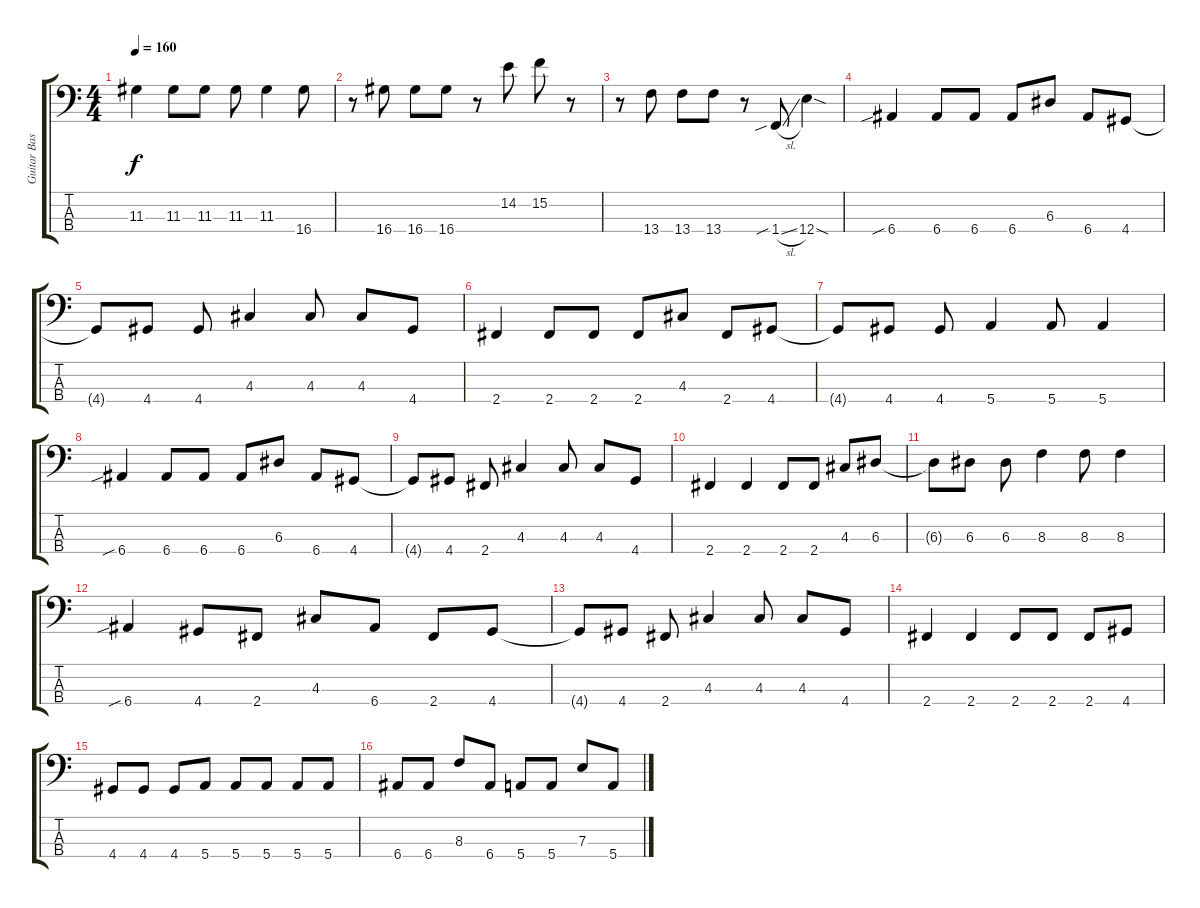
\track ("Guitar Bass" "Guitar Bas") {instrument electricbassfinger}
\staff {score tabs}
\tuning (G2 D2 A1 E1) {hide}
\ts (4 4)
\tempo 160
\clef f4
\ks c
11.3.4{dy f} 11.3.8 11.3.8 11.3.8 11.3.4 16.4.8 |
r.8 16.4.8 16.4.8 16.4.8 r.8 14.2.8 15.2.8 r.8 |
r.8 13.4.8 13.4.8 13.4.8 r.8 1.4{sib sl}.8 12.4{sod}.4 |
6.4{sib}.4 6.4.8 6.4.8 6.4.8 6.3.8 6.4.8 4.4.8 |
4.4{t}.8 4.4.8 4.4.8 4.3.4 4.3.8 4.3.8 4.4.8 |
2.4.4 2.4.8 2.4.8 2.4.8 4.3.8 2.4.8 4.4.8 |
4.4{t}.8 4.4.8 4.4.8 5.4.4 5.4.8 5.4.4 |
6.4{sib}.4 6.4.8 6.4.8 6.4.8 6.3.8 6.4.8 4.4.8 |
4.4{t}.8 4.4.8 2.4.8 4.3.4 4.3.8 4.3.8 4.4.8 |
2.4.4 2.4.4 2.4.8 2.4.8 4.3.8 6.3.8 |
6.3{t}.8 6.3.8 6.3.8 8.3.4 8.3.8 8.3.4 |
6.4{sib}.4 4.4.8 2.4.8 4.3.8 6.4.8 2.4.8 4.4.8 |
4.4{t}.8 4.4.8 2.4.8 4.3.4 4.3.8 4.3.8 4.4.8 |
2.4.4 2.4.4 2.4.8 2.4.8 2.4.8 4.4.8 |
4.4.8 4.4.8 4.4.8 5.4.8 5.4.8 5.4.8 5.4.8 5.4.8 |
6.4.8 6.4.8 8.3.8 6.4.8 5.4.8 5.4.8 7.3.8 5.4.8
